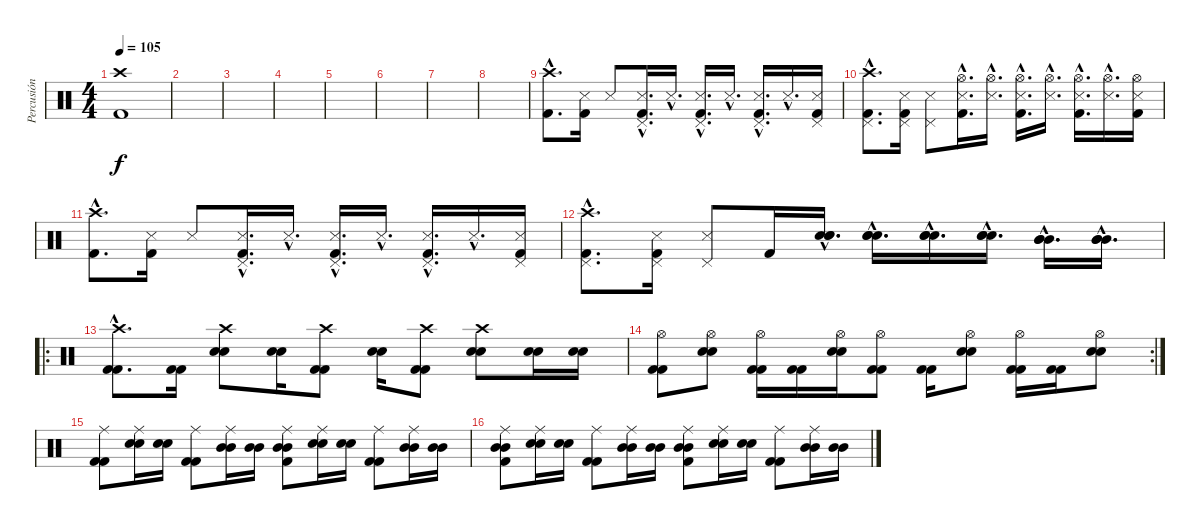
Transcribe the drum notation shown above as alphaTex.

\track ("Percusión" "Percusión") {instrument percussion}
\staff {score}
\articulation defaults
\ts (4 4)
\tempo 105
\clef neutral
\ks c
("Crash high (hit)" "Kick (hit) 2").1{dy f} |
|
|
|
|
|
|
|
("Crash high (hit)"{hac} "Kick (hit) 2"{hac}).8{d} ("Snare (side stick) 3" "Kick (hit) 2").16 "Snare (side stick) 3".8 ("Snare (side stick) 3"{hac} "Kick (hit) 2"{hac} "Pedal Hi-Hat (hit)"{hac}).16{d} "Snare (side stick) 3"{hac}.16{d} ("Snare (side stick) 3"{hac} "Kick (hit) 2"{hac} "Pedal Hi-Hat (hit)"{hac}).16{d} "Snare (side stick) 3"{hac}.16{d} ("Snare (side stick) 3"{hac} "Kick (hit) 2"{hac} "Pedal Hi-Hat (hit)"{hac}).16{d} "Snare (side stick) 3"{hac}.16{d} ("Snare (side stick) 3" "Kick (hit) 2" "Pedal Hi-Hat (hit)").16 |
("Crash high (hit)"{hac} "Kick (hit) 2"{hac} "Pedal Hi-Hat (hit)"{hac}).8{d} ("Snare (side stick) 3" "Kick (hit) 2" "Pedal Hi-Hat (hit)").16 ("Snare (side stick) 3" "Pedal Hi-Hat (hit)").8 ("Snare (side stick) 3"{hac} "Kick (hit) 2"{hac} "Hi-Hat (open)"{hac}).16{d} ("Snare (side stick) 3"{hac} "Hi-Hat (open)"{hac}).16{d} ("Snare (side stick) 3"{hac} "Kick (hit) 2"{hac} "Hi-Hat (open)"{hac}).16{d} ("Snare (side stick) 3"{hac} "Hi-Hat (open)"{hac}).16{d} ("Snare (side stick) 3"{hac} "Kick (hit) 2"{hac} "Hi-Hat (open)"{hac}).16{d} ("Snare (side stick) 3"{hac} "Hi-Hat (open)"{hac}).16{d} ("Snare (side stick) 3" "Kick (hit) 2" "Hi-Hat (open)").16 |
("Crash high (hit)"{hac} "Kick (hit) 2"{hac}).8{d} ("Snare (side stick) 3" "Kick (hit) 2").16 "Snare (side stick) 3".8 ("Snare (side stick) 3"{hac} "Kick (hit) 2"{hac} "Pedal Hi-Hat (hit)"{hac}).16{d} "Snare (side stick) 3"{hac}.16{d} ("Snare (side stick) 3"{hac} "Kick (hit) 2"{hac} "Pedal Hi-Hat (hit)"{hac}).16{d} "Snare (side stick) 3"{hac}.16{d} ("Snare (side stick) 3"{hac} "Kick (hit) 2"{hac} "Pedal Hi-Hat (hit)"{hac}).16{d} "Snare (side stick) 3"{hac}.16{d} ("Snare (side stick) 3" "Kick (hit) 2" "Pedal Hi-Hat (hit)").16 |
("Crash high (hit)"{hac} "Kick (hit) 2"{hac} "Pedal Hi-Hat (hit)"{hac}).8{d} ("Snare (side stick) 3" "Kick (hit) 2" "Pedal Hi-Hat (hit)").16 ("Snare (side stick) 3" "Pedal Hi-Hat (hit)").8 "Kick (hit) 2".16 ("Snare (hit) 2"{hac} "Snare (hit) 2"{hac} "Snare (hit) 2"{hac}).16{d} ("Snare (hit) 2"{hac} "Snare (hit) 2"{hac} "Snare (hit) 2"{hac}).16{d} ("Snare (hit) 2"{hac} "Snare (hit) 2"{hac} "Snare (hit) 2"{hac}).16{d} ("Snare (hit) 2"{hac} "Snare (hit) 2"{hac} "Snare (hit) 2"{hac}).16{d} ("Mid Tom (hit)"{hac} "Mid Tom (hit)"{hac} "Mid Tom (hit)"{hac}).16{d} ("Mid Tom (hit)"{hac} "Mid Tom (hit)"{hac} "Mid Tom (hit)"{hac}).16{d} |
\ro
("Kick (hit) 2"{hac} "Kick (hit) 2"{hac} "Crash high (hit)"{hac}).8{d} ("Kick (hit) 2" "Kick (hit) 2").16 ("Snare (hit) 2" "Snare (hit) 2" "Crash high (hit)").8 ("Snare (hit) 2" "Snare (hit) 2").16 ("Kick (hit) 2" "Kick (hit) 2" "Crash high (hit)").8 ("Snare (hit) 2" "Snare (hit) 2").16 ("Kick (hit) 2" "Kick (hit) 2" "Crash high (hit)").8 ("Snare (hit) 2" "Snare (hit) 2" "Crash high (hit)").8 ("Snare (hit) 2" "Snare (hit) 2").16 ("Snare (hit) 2" "Snare (hit) 2").16 |
\rc 2
("Kick (hit) 2" "Kick (hit) 2" "Hi-Hat (open)").8 ("Snare (hit) 2" "Snare (hit) 2" "Hi-Hat (open)").8 ("Kick (hit) 2" "Kick (hit) 2" "Hi-Hat (open)").16 ("Kick (hit) 2" "Kick (hit) 2").16 ("Snare (hit) 2" "Snare (hit) 2" "Hi-Hat (open)").16 ("Kick (hit) 2" "Kick (hit) 2" "Hi-Hat (open)").8 ("Kick (hit) 2" "Kick (hit) 2").16 ("Snare (hit) 2" "Snare (hit) 2" "Hi-Hat (open)").8 ("Kick (hit) 2" "Kick (hit) 2" "Hi-Hat (open)").16 ("Kick (hit) 2" "Kick (hit) 2").16 ("Snare (hit) 2" "Snare (hit) 2" "Hi-Hat (open)").8 |
("Kick (hit) 2" "Kick (hit) 2" "Ride (middle)").8 ("Snare (hit) 2" "Snare (hit) 2" "Ride (middle)").16 ("Snare (hit) 2" "Snare (hit) 2").16 ("Kick (hit) 2" "Kick (hit) 2" "Ride (middle)").8 ("Mid Tom (hit)" "Mid Tom (hit)" "Ride (middle)").16 ("Mid Tom (hit)" "Mid Tom (hit)").16 ("Mid Tom (hit)" "Mid Tom (hit)" "Kick (hit) 2" "Ride (middle)").8 ("Snare (hit) 2" "Snare (hit) 2" "Ride (middle)").16 ("Snare (hit) 2" "Snare (hit) 2").16 ("Kick (hit) 2" "Kick (hit) 2" "Ride (middle)").8 ("Mid Tom (hit)" "Mid Tom (hit)" "Ride (middle)").16 ("Mid Tom (hit)" "Mid Tom (hit)").16 |
("Mid Tom (hit)" "Mid Tom (hit)" "Kick (hit) 2" "Ride (middle)").8 ("Snare (hit) 2" "Snare (hit) 2" "Ride (middle)").16 ("Snare (hit) 2" "Snare (hit) 2").16 ("Kick (hit) 2" "Kick (hit) 2" "Ride (middle)").8 ("Mid Tom (hit)" "Mid Tom (hit)" "Ride (middle)").16 ("Mid Tom (hit)" "Mid Tom (hit)").16 ("Mid Tom (hit)" "Mid Tom (hit)" "Kick (hit) 2" "Ride (middle)").8 ("Snare (hit) 2" "Snare (hit) 2" "Ride (middle)").16 ("Snare (hit) 2" "Snare (hit) 2").16 ("Kick (hit) 2" "Kick (hit) 2" "Ride (middle)").8 ("Mid Tom (hit)" "Mid Tom (hit)" "Ride (middle)").16 ("Mid Tom (hit)" "Mid Tom (hit)").16
